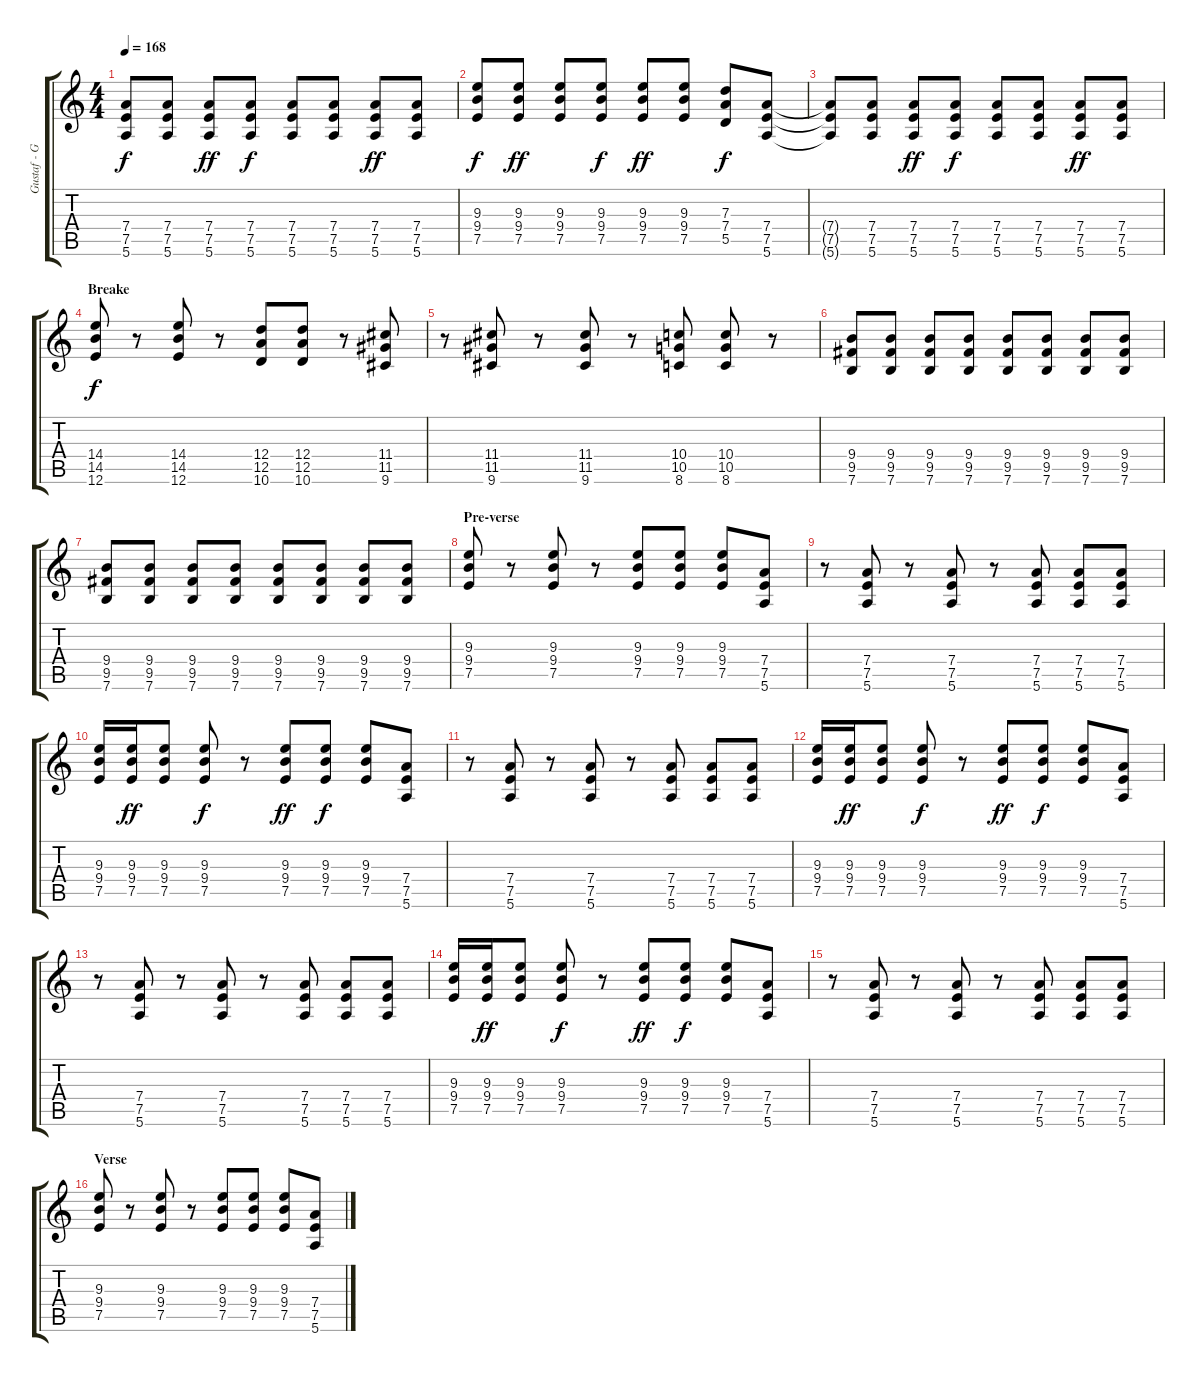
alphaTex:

\track ("Gustaf - Guitar 1" "Gustaf - G") {instrument overdrivenguitar}
\staff {score tabs}
\tuning (E4 B3 G3 D3 A2 E2) {hide}
\ts (4 4)
\tempo 168
\clef g2
\ks c
(7.4{t} 7.5{t} 5.6{t}).8{dy f} (7.4 7.5 5.6).8 (7.4 7.5 5.6).8{dy ff} (7.4 7.5 5.6).8{dy f} (7.4 7.5 5.6).8 (7.4 7.5 5.6).8 (7.4 7.5 5.6).8{dy ff} (7.4 7.5 5.6).8 |
(9.3 9.4 7.5).8{dy f} (9.3 9.4 7.5).8{dy ff} (9.3 9.4 7.5).8 (9.3 9.4 7.5).8{dy f} (9.3 9.4 7.5).8{dy ff} (9.3 9.4 7.5).8 (7.3 7.4 5.5).8{dy f} (7.4 7.5 5.6).8 |
(7.4{t} 7.5{t} 5.6{t}).8 (7.4 7.5 5.6).8 (7.4 7.5 5.6).8{dy ff} (7.4 7.5 5.6).8{dy f} (7.4 7.5 5.6).8 (7.4 7.5 5.6).8 (7.4 7.5 5.6).8{dy ff} (7.4 7.5 5.6).8 |
\section ("" "Breake")
(14.4 14.5 12.6).8{dy f volume 10} r.8 (14.4 14.5 12.6).8 r.8 (12.4 12.5 10.6).8 (12.4 12.5 10.6).8 r.8 (11.4 11.5 9.6).8 |
r.8 (11.4 11.5 9.6).8 r.8 (11.4 11.5 9.6).8 r.8 (10.4 10.5 8.6).8 (10.4 10.5 8.6).8 r.8 |
(9.4 9.5 7.6).8 (9.4 9.5 7.6).8 (9.4 9.5 7.6).8 (9.4 9.5 7.6).8 (9.4 9.5 7.6).8 (9.4 9.5 7.6).8 (9.4 9.5 7.6).8 (9.4 9.5 7.6).8 |
(9.4 9.5 7.6).8 (9.4 9.5 7.6).8 (9.4 9.5 7.6).8 (9.4 9.5 7.6).8 (9.4 9.5 7.6).8 (9.4 9.5 7.6).8 (9.4 9.5 7.6).8 (9.4 9.5 7.6).8 |
\section ("" "Pre-verse")
(9.3 9.4 7.5).8{volume 13} r.8 (9.3 9.4 7.5).8 r.8 (9.3 9.4 7.5).8 (9.3 9.4 7.5).8 (9.3 9.4 7.5).8 (7.4 7.5 5.6).8 |
r.8 (7.4 7.5 5.6).8 r.8 (7.4 7.5 5.6).8 r.8 (7.4 7.5 5.6).8 (7.4 7.5 5.6).8 (7.4 7.5 5.6).8 |
(9.3 9.4 7.5).16 (9.3 9.4 7.5).16{dy ff} (9.3 9.4 7.5).8 (9.3 9.4 7.5).8{dy f} r.8 (9.3 9.4 7.5).8{dy ff} (9.3 9.4 7.5).8{dy f} (9.3 9.4 7.5).8 (7.4 7.5 5.6).8 |
r.8 (7.4 7.5 5.6).8 r.8 (7.4 7.5 5.6).8 r.8 (7.4 7.5 5.6).8 (7.4 7.5 5.6).8 (7.4 7.5 5.6).8 |
(9.3 9.4 7.5).16 (9.3 9.4 7.5).16{dy ff} (9.3 9.4 7.5).8 (9.3 9.4 7.5).8{dy f} r.8 (9.3 9.4 7.5).8{dy ff} (9.3 9.4 7.5).8{dy f} (9.3 9.4 7.5).8 (7.4 7.5 5.6).8 |
r.8 (7.4 7.5 5.6).8 r.8 (7.4 7.5 5.6).8 r.8 (7.4 7.5 5.6).8 (7.4 7.5 5.6).8 (7.4 7.5 5.6).8 |
(9.3 9.4 7.5).16 (9.3 9.4 7.5).16{dy ff} (9.3 9.4 7.5).8 (9.3 9.4 7.5).8{dy f} r.8 (9.3 9.4 7.5).8{dy ff} (9.3 9.4 7.5).8{dy f} (9.3 9.4 7.5).8 (7.4 7.5 5.6).8 |
r.8 (7.4 7.5 5.6).8 r.8 (7.4 7.5 5.6).8 r.8 (7.4 7.5 5.6).8 (7.4 7.5 5.6).8 (7.4 7.5 5.6).8 |
\section ("" "Verse")
(9.3 9.4 7.5).8 r.8 (9.3 9.4 7.5).8 r.8 (9.3 9.4 7.5).8 (9.3 9.4 7.5).8 (9.3 9.4 7.5).8 (7.4 7.5 5.6).8
